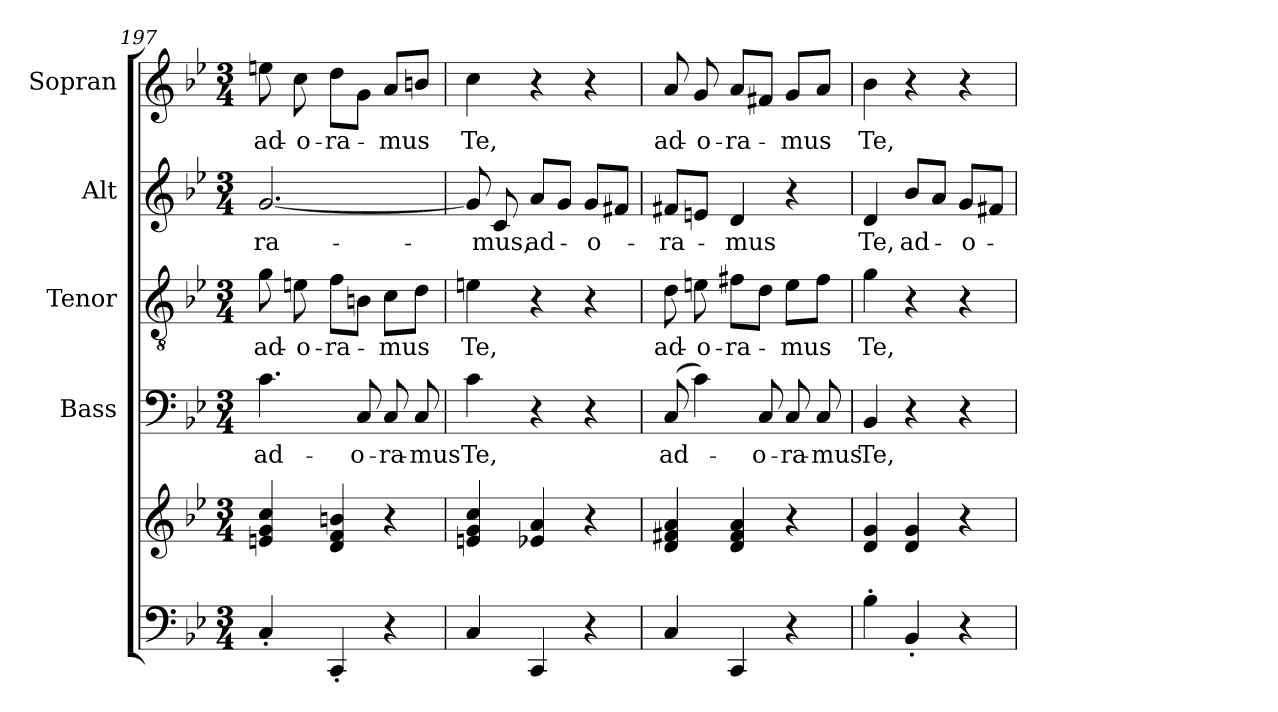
**kern	**kern	**kern	**text	**kern	**text	**kern	**text	**kern	**text
*part5	*part5	*part4	*part4	*part3	*part3	*part2	*part2	*part1	*part1
*staff6	*staff5	*staff4	*staff4	*staff3	*staff3	*staff2	*staff2	*staff1	*staff1
*	*	*I"Bass	*	*I"Tenor	*	*I"Alt	*	*I"Sopran	*
*	*	*I'B.	*	*I'T.	*	*I'A.	*	*I'S.	*
*clefF4	*clefG2	*clefF4	*	*clefGv2	*	*clefG2	*	*clefG2	*
*k[b-e-]	*k[b-e-]	*k[b-e-]	*	*k[b-e-]	*	*k[b-e-]	*	*k[b-e-]	*
*B-:	*B-:	*B-:	*	*B-:	*	*B-:	*	*B-:	*
*M3/4	*M3/4	*M3/4	*	*M3/4	*	*M3/4	*	*M3/4	*
=197	=197	=197	=197	=197	=197	=197	=197	=197	=197
!	!	!	!LO:LY:b	!	!LO:LY:b	!	!LO:LY:b	!	!LO:LY:b
4C'</	4en/ 4g/ 4cc/	4.c\	ad-	8g\	ad-	[2.g/	-ra-	8een\	ad-
!	!	!	!	!	!LO:LY:b	!	!	!	!LO:LY:b
.	.	.	.	8en\	-o-	.	.	8cc\	-o-
!	!	!	!	!	!LO:LY:b	!	!	!	!LO:LY:b
4CC'</	4d/ 4f/ 4bn/	.	.	8f\L	-ra-	.	.	8dd\L	-ra-
!	!	!	!LO:LY:b	!	!	!	!	!	!
.	.	8C/	-o-	8Bn\J	.	.	.	8g\J	.
!	!	!	!LO:LY:b	!	!LO:LY:b	!	!	!	!LO:LY:b
4r	4r	8C/	-ra-	8c\L	-mus	.	.	8a/L	-mus
!	!	!	!LO:LY:b	!	!	!	!	!	!
.	.	8C/	-mus	8d\J	.	.	.	8bn/J	.
!!LO:PB:g=z
=198	=198	=198	=198	=198	=198	=198	=198	=198	=198
!	!	!	!LO:LY:b	!	!LO:LY:b	!	!	!	!LO:LY:b
4C/	4en/ 4g/ 4cc/	4c\	Te,	4en\	Te,	8g/]	.	4cc\	Te,
!	!	!	!	!	!	!	!LO:LY:b	!	!
.	.	.	.	.	.	8c/	-mus,	.	.
!	!	!	!	!	!	!	!LO:LY:b	!	!
4CC/	4e-X/ 4a/	4r	.	4r	.	8a/L	ad-	4r	.
.	.	.	.	.	.	8g/J	.	.	.
!	!	!	!	!	!	!	!LO:LY:b	!	!
4r	4r	4r	.	4r	.	8g/L	-o-	4r	.
.	.	.	.	.	.	8f#X/J	.	.	.
=199	=199	=199	=199	=199	=199	=199	=199	=199	=199
!	!	!	!LO:LY:b	!	!LO:LY:b	!	!LO:LY:b	!	!LO:LY:b
4C/	4d/ 4f#X/ 4a/	(8C/	ad-	8d\	ad-	8f#X/L	-ra-	8a/	ad-
!	!	!	!	!	!LO:LY:b	!	!	!	!LO:LY:b
.	.	4c\)	.	8en\	-o-	8en/J	.	8g/	-o-
!	!	!	!	!	!LO:LY:b	!	!LO:LY:b	!	!LO:LY:b
4CC/	4d/ 4f#/ 4a/	.	.	8f#X\L	-ra-	4d/	-mus	8a/L	-ra-
!	!	!	!LO:LY:b	!	!	!	!	!	!
.	.	8C/	-o-	8d\J	.	.	.	8f#X/J	.
!	!	!	!LO:LY:b	!	!LO:LY:b	!	!	!	!LO:LY:b
4r	4r	8C/	-ra-	8e\L	-mus	4r	.	8g/L	-mus
!	!	!	!LO:LY:b	!	!	!	!	!	!
.	.	8C/	-mus	8f#\J	.	.	.	8a/J	.
=200	=200	=200	=200	=200	=200	=200	=200	=200	=200
!	!	!	!LO:LY:b	!	!LO:LY:b	!	!LO:LY:b	!	!LO:LY:b
4B-'>\	4d/ 4g/	4BB-/	Te,	4g\	Te,	4d/	Te,	4b-\	Te,
!	!	!	!	!	!	!	!LO:LY:b	!	!
4BB-'</	4d/ 4g/	4r	.	4r	.	8b-/L	ad-	4r	.
.	.	.	.	.	.	8a/J	.	.	.
!	!	!	!	!	!	!	!LO:LY:b	!	!
4r	4r	4r	.	4r	.	8g/L	-o-	4r	.
.	.	.	.	.	.	8f#X/J	.	.	.
=	=	=	=	=	=	=	=	=	=
*-	*-	*-	*-	*-	*-	*-	*-	*-	*-
